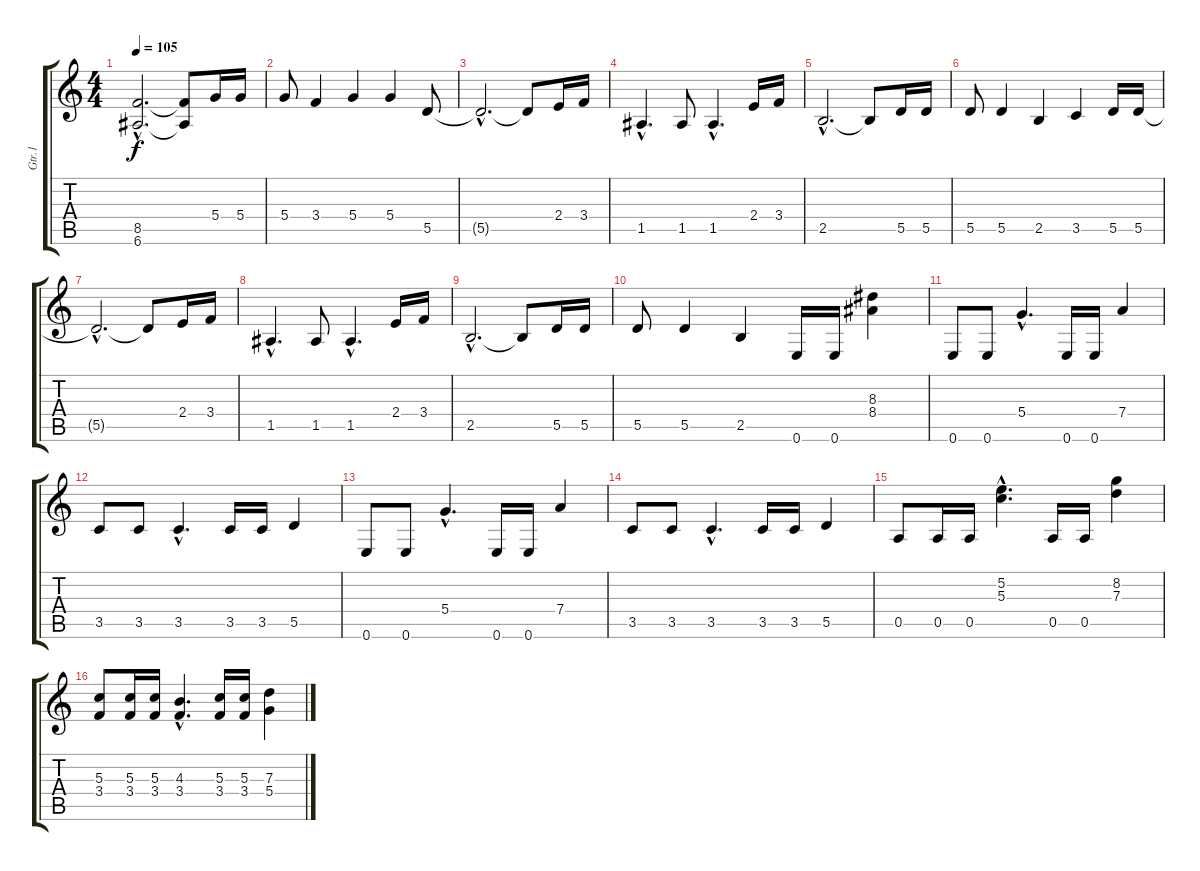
\track ("Gtr.1" "Gtr.1") {instrument overdrivenguitar}
\staff {score tabs}
\tuning (E4 B3 G3 D3 A2 E2) {hide}
\ts (4 4)
\tempo 105
\clef g2
\ks c
(8.5{hac t} 6.6{hac t}).2{d dy f} (8.5{t} 6.6{t}).8 5.4.16 5.4.16 |
5.4.8 3.4.4 5.4.4 5.4.4 5.5.8 |
5.5{hac t}.2{d} 5.5{t}.8 2.4.16 3.4.16 |
1.5{hac}.4{d} 1.5.8 1.5{hac}.4{d} 2.4.16 3.4.16 |
2.5{hac}.2{d} 2.5{t}.8 5.5.16 5.5.16 |
5.5.8 5.5.4 2.5.4 3.5.4 5.5.16 5.5.16 |
5.5{hac t}.2{d} 5.5{t}.8 2.4.16 3.4.16 |
1.5{hac}.4{d} 1.5.8 1.5{hac}.4{d} 2.4.16 3.4.16 |
2.5{hac}.2{d} 2.5{t}.8 5.5.16 5.5.16 |
5.5.8 5.5.4 2.5.4 0.6.16 0.6.16 (8.3 8.4).4 |
0.6.8 0.6.8 5.4{hac}.4{d} 0.6.16 0.6.16 7.4.4 |
3.5.8 3.5.8 3.5{hac}.4{d} 3.5.16 3.5.16 5.5.4 |
0.6.8 0.6.8 5.4{hac}.4{d} 0.6.16 0.6.16 7.4.4 |
3.5.8 3.5.8 3.5{hac}.4{d} 3.5.16 3.5.16 5.5.4 |
0.5.8 0.5.16 0.5.16 (5.2{hac} 5.3{hac}).4{d} 0.5.16 0.5.16 (8.2 7.3).4 |
(5.3 3.4).8 (5.3 3.4).16 (5.3 3.4).16 (4.3{hac} 3.4{hac}).4{d} (5.3 3.4).16 (5.3 3.4).16 (7.3 5.4).4
